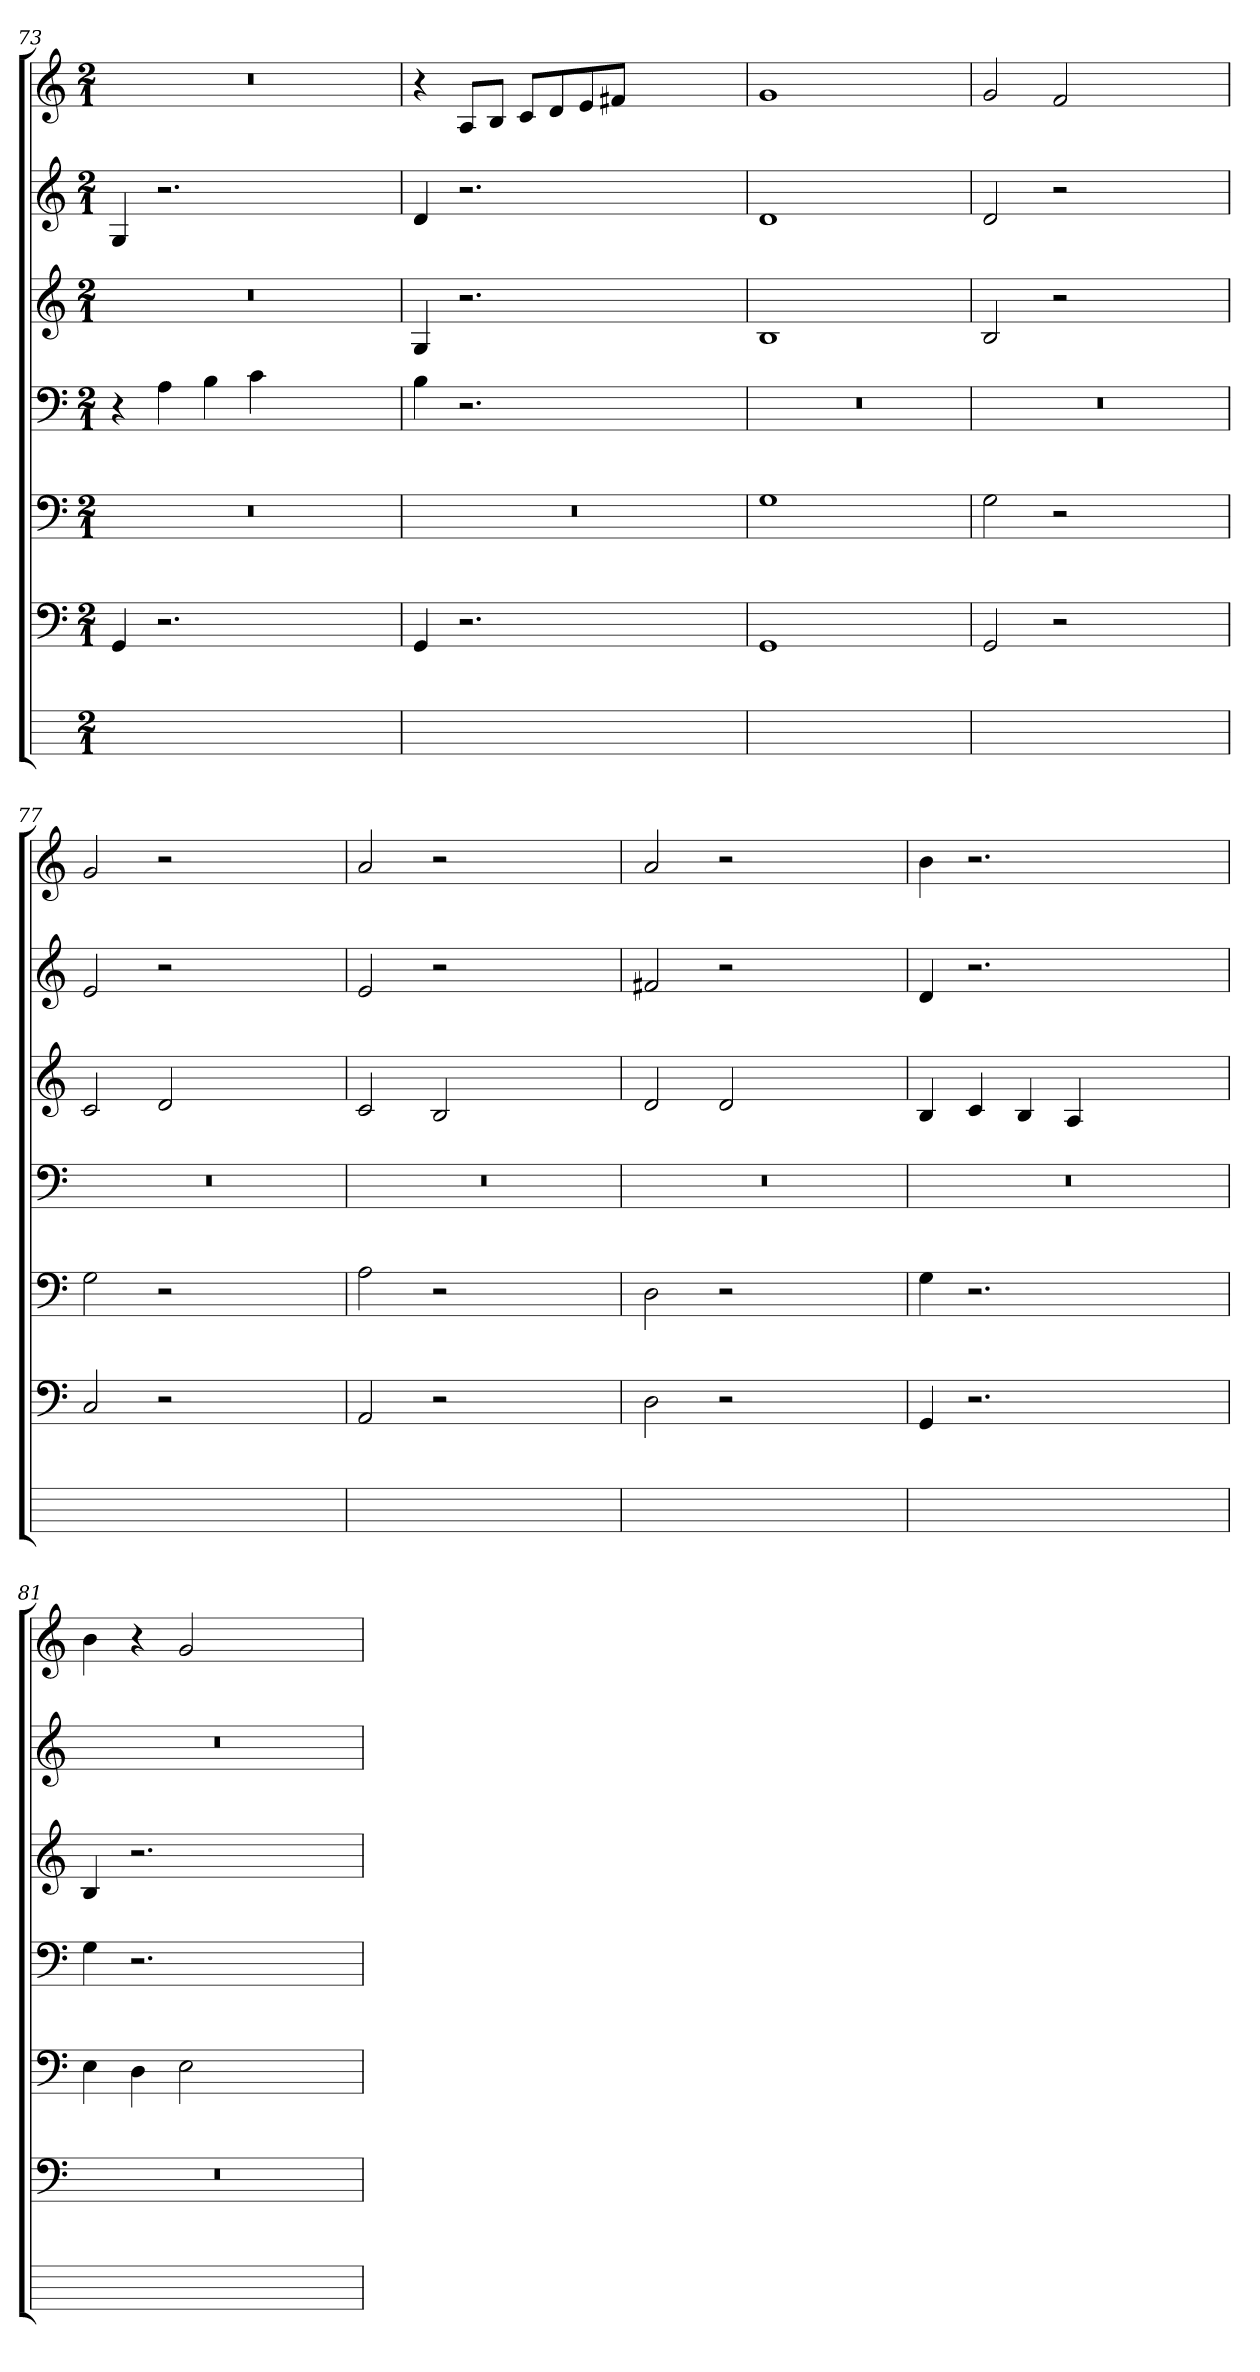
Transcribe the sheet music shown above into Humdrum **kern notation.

**kern	**kern	**kern	**kern	**kern	**kern	**kern
*part7	*part6	*part5	*part4	*part3	*part2	*part1
*staff7	*staff6	*staff5	*staff4	*staff3	*staff2	*staff1
*	*clefF4	*clefF4	*clefF4	*clefG2	*clefG2	*clefG2
*	*k[]	*k[]	*k[]	*k[]	*k[]	*k[]
*	*C:	*C:	*C:	*C:	*C:	*C:
*M2/1	*M2/1	*M2/1	*M2/1	*M2/1	*M2/1	*M2/1
=73	=73	=73	=73	=73	=73	=73
0ryy	4GG	0r	4r	0r	4G	0r
.	2.r	.	4Ai	.	2.r	.
.	.	.	4Bi	.	.	.
.	.	.	4ci	.	.	.
.	1ryy	.	1ryy	.	1ryy	.
=74	=74	=74	=74	=74	=74	=74
0ryy	4GGj	0r	4BZ	4Gj	4d	4r
.	2.r	.	2.r	2.r	2.r	8AiL
.	.	.	.	.	.	8BiJ
.	.	.	.	.	.	8ciL
.	.	.	.	.	.	8di
.	.	.	.	.	.	8ei
.	.	.	.	.	.	8f#XiJ
.	1ryy	.	1ryy	1ryy	1ryy	1ryy
=75	=75	=75	=75	=75	=75	=75
0ryy	1GGj	1G	0r	1B	1dj	1g
.	1ryy	1ryy	.	1ryy	1ryy	1ryy
=76	=76	=76	=76	=76	=76	=76
0ryy	2GGj	2Gj	0r	2Bj	2d	2gj
.	2r	2r	.	2r	2r	2fZ
.	1ryy	1ryy	.	1ryy	1ryy	1ryy
=77	=77	=77	=77	=77	=77	=77
0ryy	2C	2Gj	0r	2c	2e	2g
.	2r	2r	.	2dZ	2r	2r
.	1ryy	1ryy	.	1ryy	1ryy	1ryy
=78	=78	=78	=78	=78	=78	=78
0ryy	2AA	2A	0r	2c	2e	2a
.	2r	2r	.	2BZ	2r	2r
.	1ryy	1ryy	.	1ryy	1ryy	1ryy
=79	=79	=79	=79	=79	=79	=79
0ryy	2D	2D	0r	2d	2f#XV	2a
.	2r	2r	.	2d	2r	2r
.	1ryy	1ryy	.	1ryy	1ryy	1ryy
=80	=80	=80	=80	=80	=80	=80
0ryy	4GG	4G	0r	4BZ	4d	4b
.	2.r	2.r	.	4c	2.r	2.r
.	.	.	.	4B	.	.
.	.	.	.	4A	.	.
.	1ryy	1ryy	.	1ryy	1ryy	1ryy
=81	=81	=81	=81	=81	=81	=81
0ryy	0r	4E	4G	4B	0r	4bj
.	.	4D	2.r	2.r	.	4r
.	.	2E	.	.	.	2g
.	.	1ryy	1ryy	1ryy	.	1ryy
=	=	=	=	=	=	=
*-	*-	*-	*-	*-	*-	*-
